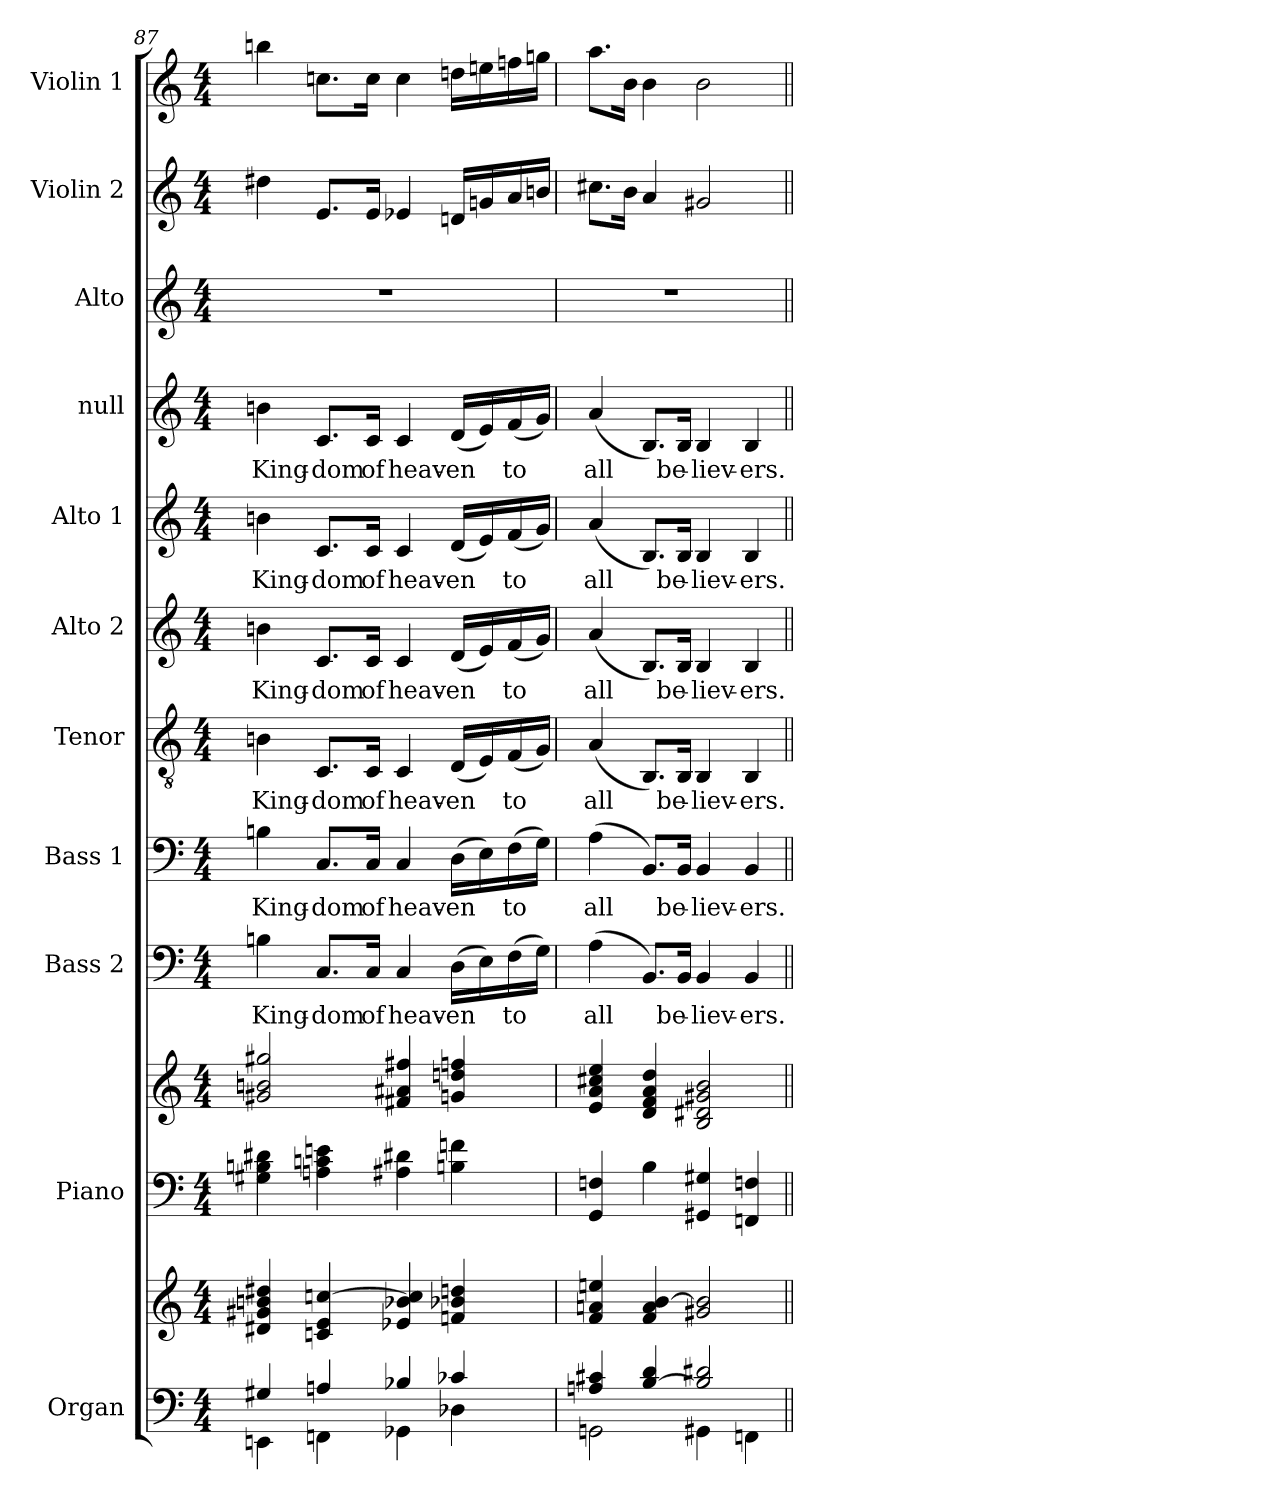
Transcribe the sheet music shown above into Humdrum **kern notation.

**kern	**kern	**kern	**kern	**kern	**text	**kern	**text	**kern	**text	**kern	**text	**kern	**text	**kern	**text	**kern	**kern	**kern
*part11	*part11	*part10	*part10	*part9	*part9	*part8	*part8	*part7	*part7	*part6	*part6	*part5	*part5	*part4	*part4	*part3	*part2	*part1
*staff13	*staff12	*staff11	*staff10	*staff9	*staff9	*staff8	*staff8	*staff7	*staff7	*staff6	*staff6	*staff5	*staff5	*staff4	*staff4	*staff3	*staff2	*staff1
*I"Organ	*	*I"Piano	*	*I"Bass 2	*	*I"Bass 1	*	*I"Tenor	*	*I"Alto 2	*	*I"Alto 1	*	*I"null	*	*I"Alto	*I"Violin 2	*I"Violin 1
*I'Org.	*	*	*	*I'B. 2	*	*I'B. 1	*	*I'T.	*	*I'A. 2	*	*I'A. 1	*	*	*	*	*I'Vln. 2	*I'Vln. 1
*clefF4	*clefG2	*clefF4	*clefG2	*clefF4	*	*clefF4	*	*clefGv2	*	*clefG2	*	*clefG2	*	*clefG2	*	*clefG2	*clefG2	*clefG2
*k[]	*k[]	*k[]	*k[]	*k[]	*	*k[]	*	*k[]	*	*k[]	*	*k[]	*	*k[]	*	*k[]	*k[]	*k[]
*M4/4	*M4/4	*M4/4	*M4/4	*M4/4	*	*M4/4	*	*M4/4	*	*M4/4	*	*M4/4	*	*M4/4	*	*M4/4	*M4/4	*M4/4
=87	=87	=87	=87	=87	=87	=87	=87	=87	=87	=87	=87	=87	=87	=87	=87	=87	=87	=87
*^	*	*	*	*	*	*	*	*	*	*	*	*	*	*	*	*	*	*
!	!	!	!	!	!	!LO:LY:b	!	!LO:LY:b	!	!LO:LY:b	!	!LO:LY:b	!	!LO:LY:b	!	!LO:LY:b	!	!	!
4G#X/	4EEn\	4d#X/ 4g#X/ 4bn/ 4dd#X/	4G#X\ 4Bn\ 4d#X\	2g#X/ 2bn/ 2gg#X/	4Bn\	King-	4Bn\	King-	4Bn\	King-	4bn\	King-	4bn\	King-	4bn\	King-	1r	4dd#X\	4bbn\
!	!	!	!	!	!	!LO:LY:b	!	!LO:LY:b	!	!LO:LY:b	!	!LO:LY:b	!	!LO:LY:b	!	!LO:LY:b	!	!	!
4An/	4FFn\	4cn/ 4e/ [4ccn/	4An\ 4cn\ 4en\	.	8.C/L	-dom	8.C/L	-dom	8.C/L	-dom	8.c/L	-dom	8.c/L	-dom	8.c/L	-dom	.	8.e/L	8.ccn\L
!	!	!	!	!	!	!LO:LY:b	!	!LO:LY:b	!	!LO:LY:b	!	!LO:LY:b	!	!LO:LY:b	!	!LO:LY:b	!	!	!
.	.	.	.	.	16C/Jk	of	16C/Jk	of	16C/Jk	of	16c/Jk	of	16c/Jk	of	16c/Jk	of	.	16e/Jk	16cc\Jk
!	!	!	!	!	!	!LO:LY:b	!	!LO:LY:b	!	!LO:LY:b	!	!LO:LY:b	!	!LO:LY:b	!	!LO:LY:b	!	!	!
4B-X/	4GG-X\	4e-X/ 4b-X/ 4cc/]	4A#X\ 4d#X\	4f#X/ 4a#X/ 4ff#X/	4C/	heav-	4C/	heav-	4C/	heav-	4c/	heav-	4c/	heav-	4c/	heav-	.	4e-X/	4cc\
!	!	!	!	!	!	!LO:LY:b	!	!LO:LY:b	!	!LO:LY:b	!	!LO:LY:b	!	!LO:LY:b	!	!LO:LY:b	!	!	!
4c-X/	4D-X\	4fn/ 4b-X/ 4ddn/	4Bn\ 4fn\	4gn/ 4ddn/ 4ffn/	(>16D\LL	-en	(>16D\LL	-en	(<16D/LL	-en	(<16d/LL	-en	(<16d/LL	-en	(<16d/LL	-en	.	16dn/LL	16ddn\LL
.	.	.	.	.	16E\)	.	16E\)	.	16E/)	.	16e/)	.	16e/)	.	16e/)	.	.	16gn/	16een\
!	!	!	!	!	!	!LO:LY:b	!	!LO:LY:b	!	!LO:LY:b	!	!LO:LY:b	!	!LO:LY:b	!	!LO:LY:b	!	!	!
.	.	.	.	.	(>16F\	to	(>16F\	to	(<16F/	to	(<16f/	to	(<16f/	to	(<16f/	to	.	16a/	16ffn\
.	.	.	.	.	16G\JJ)	.	16G\JJ)	.	16G/JJ)	.	16g/JJ)	.	16g/JJ)	.	16g/JJ)	.	.	16bn/JJ	16ggn\JJ
!!LO:PB:g=z
=88	=88	=88	=88	=88	=88	=88	=88	=88	=88	=88	=88	=88	=88	=88	=88	=88	=88	=88	=88
!	!	!	!	!	!	!LO:LY:b	!	!LO:LY:b	!	!LO:LY:b	!	!LO:LY:b	!	!LO:LY:b	!	!LO:LY:b	!	!	!
4An/ 4c#X/	2GGn\	4f/ 4an/ 4een/	4GG/ 4Fn/	4e/ 4a/ 4cc#X/ 4ee/	(>4A\	all	(>4A\	all	(>4A/	all	(>4a/	all	(>4a/	all	(>4a/	all	1r	8.cc#X\L	8.aa\L
.	.	.	.	.	.	.	.	.	.	.	.	.	.	.	.	.	.	16b\Jk	16b\Jk
[4B/ 4d/	.	4f/ 4a/ [4b/	4B\	4d/ 4f/ 4a/ 4dd/	8.BB/L)	.	8.BB/L)	.	8.BB/L)	.	8.B/L)	.	8.B/L)	.	8.B/L)	.	.	4a/	4b\
!	!	!	!	!	!	!LO:LY:b	!	!LO:LY:b	!	!LO:LY:b	!	!LO:LY:b	!	!LO:LY:b	!	!LO:LY:b	!	!	!
.	.	.	.	.	16BB/Jk	be-	16BB/Jk	be-	16BB/Jk	be-	16B/Jk	be-	16B/Jk	be-	16B/Jk	be-	.	.	.
!	!	!	!	!	!	!LO:LY:b	!	!LO:LY:b	!	!LO:LY:b	!	!LO:LY:b	!	!LO:LY:b	!	!LO:LY:b	!	!	!
2B/] 2d#X/	4GG#X\	2g#X/ 2b/]	4GG#X/ 4G#X/	2B/ 2d#X/ 2g#X/ 2b/	4BB/	-liev-	4BB/	-liev-	4BB/	-liev-	4B/	-liev-	4B/	-liev-	4B/	-liev-	.	2g#X/	2b\
!	!	!	!	!	!	!LO:LY:b	!	!LO:LY:b	!	!LO:LY:b	!	!LO:LY:b	!	!LO:LY:b	!	!LO:LY:b	!	!	!
.	4FFn\	.	4FFn/ 4Fn/	.	4BB/	-ers.	4BB/	-ers.	4BB/	-ers.	4B/	-ers.	4B/	-ers.	4B/	-ers.	.	.	.
*v	*v	*	*	*	*	*	*	*	*	*	*	*	*	*	*	*	*	*	*
=||	=||	=||	=||	=||	=||	=||	=||	=||	=||	=||	=||	=||	=||	=||	=||	=||	=||	=||
*-	*-	*-	*-	*-	*-	*-	*-	*-	*-	*-	*-	*-	*-	*-	*-	*-	*-	*-
